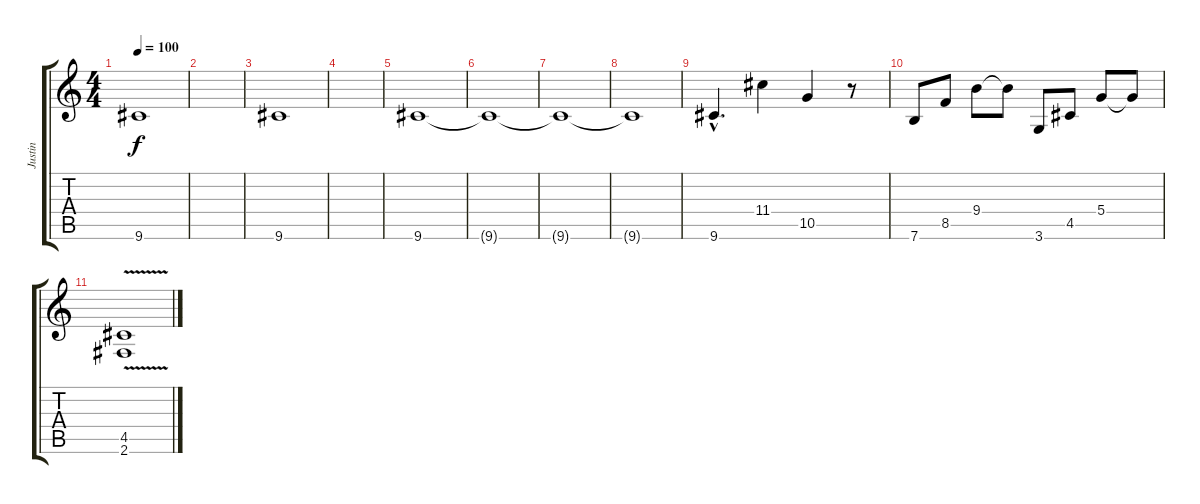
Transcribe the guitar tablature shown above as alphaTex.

\track ("Justin" "Justin") {instrument overdrivenguitar}
\staff {score tabs}
\tuning (E4 B3 G3 D3 A2 E2) {hide}
\ts (4 4)
\tempo 100
\clef g2
\ks c
9.6.1{dy f} |
|
9.6.1 |
|
9.6.1 |
9.6{t}.1 |
9.6{t}.1 |
9.6{t}.1 |
9.6{hac}.4{d} 11.4.4 10.5.4 r.8 |
7.6.8 8.5.8 9.4.8 9.4{t}.8 3.6.8 4.5.8 5.4.8 5.4{t}.8 |
(4.5{v} 2.6).1
